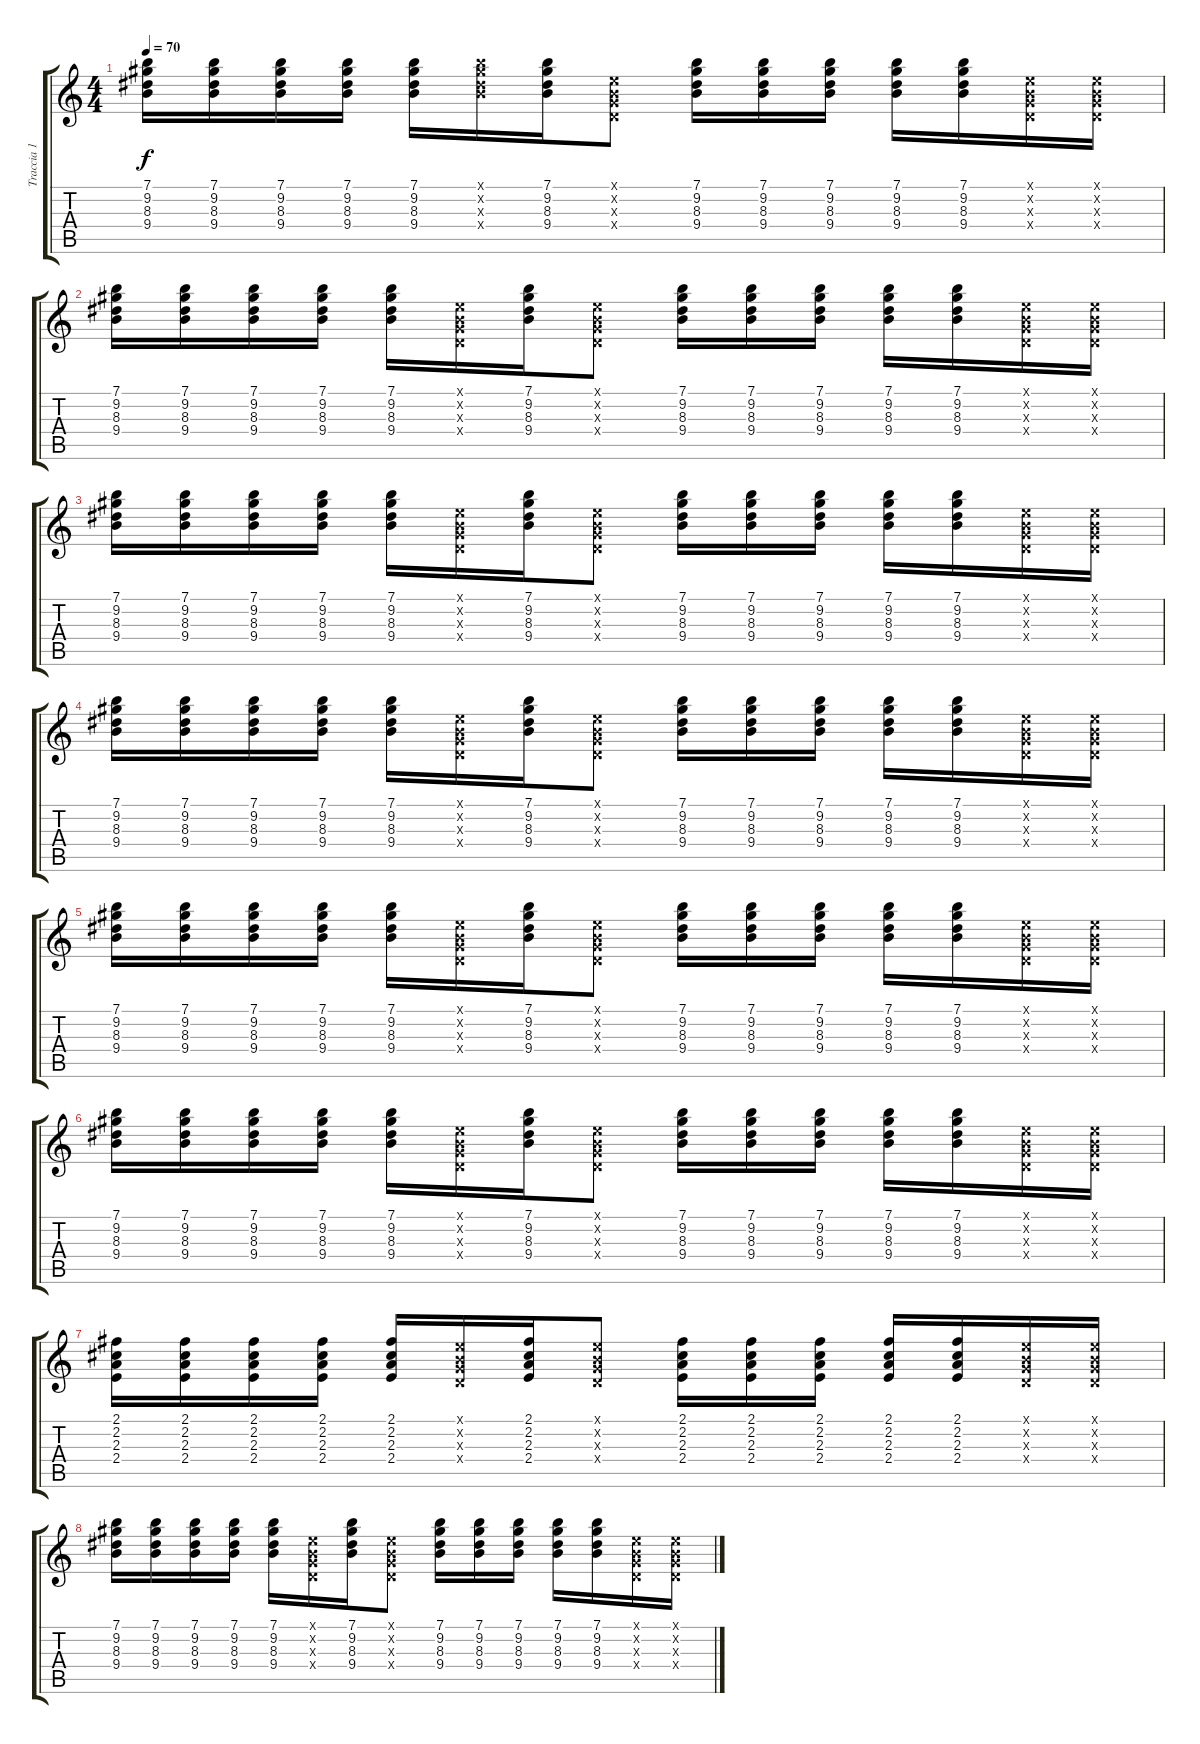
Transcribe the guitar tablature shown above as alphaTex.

\track ("Traccia 1" "Traccia 1") {instrument distortionguitar}
\staff {score tabs}
\tuning (E4 B3 G3 D3 A2 E2) {hide}
\ts (4 4)
\tempo 70
\clef g2
\ks c
(7.1 9.2 8.3 9.4).16{dy f instrument distortionguitar} (7.1 9.2 8.3 9.4).16 (7.1 9.2 8.3 9.4).16 (7.1 9.2 8.3 9.4).16 (7.1 9.2 8.3 9.4).16 (7.1{x} 9.2{x} 8.3{x} 9.4{x}).16 (7.1 9.2 8.3 9.4).16 (0.1{x} 0.2{x} 0.3{x} 0.4{x}).8 (7.1 9.2 8.3 9.4).16 (7.1 9.2 8.3 9.4).16 (7.1 9.2 8.3 9.4).16 (7.1 9.2 8.3 9.4).16 (7.1 9.2 8.3 9.4).16 (0.1{x} 0.2{x} 0.3{x} 0.4{x}).16 (0.1{x} 0.2{x} 0.3{x} 0.4{x}).16 |
(7.1 9.2 8.3 9.4).16 (7.1 9.2 8.3 9.4).16 (7.1 9.2 8.3 9.4).16 (7.1 9.2 8.3 9.4).16 (7.1 9.2 8.3 9.4).16 (0.1{x} 0.2{x} 0.3{x} 0.4{x}).16 (7.1 9.2 8.3 9.4).16 (0.1{x} 0.2{x} 0.3{x} 0.4{x}).8 (7.1 9.2 8.3 9.4).16 (7.1 9.2 8.3 9.4).16 (7.1 9.2 8.3 9.4).16 (7.1 9.2 8.3 9.4).16 (7.1 9.2 8.3 9.4).16 (0.1{x} 0.2{x} 0.3{x} 0.4{x}).16 (0.1{x} 0.2{x} 0.3{x} 0.4{x}).16 |
(7.1 9.2 8.3 9.4).16 (7.1 9.2 8.3 9.4).16 (7.1 9.2 8.3 9.4).16 (7.1 9.2 8.3 9.4).16 (7.1 9.2 8.3 9.4).16 (0.1{x} 0.2{x} 0.3{x} 0.4{x}).16 (7.1 9.2 8.3 9.4).16 (0.1{x} 0.2{x} 0.3{x} 0.4{x}).8 (7.1 9.2 8.3 9.4).16 (7.1 9.2 8.3 9.4).16 (7.1 9.2 8.3 9.4).16 (7.1 9.2 8.3 9.4).16 (7.1 9.2 8.3 9.4).16 (0.1{x} 0.2{x} 0.3{x} 0.4{x}).16 (0.1{x} 0.2{x} 0.3{x} 0.4{x}).16 |
(7.1 9.2 8.3 9.4).16 (7.1 9.2 8.3 9.4).16 (7.1 9.2 8.3 9.4).16 (7.1 9.2 8.3 9.4).16 (7.1 9.2 8.3 9.4).16 (0.1{x} 0.2{x} 0.3{x} 0.4{x}).16 (7.1 9.2 8.3 9.4).16 (0.1{x} 0.2{x} 0.3{x} 0.4{x}).8 (7.1 9.2 8.3 9.4).16 (7.1 9.2 8.3 9.4).16 (7.1 9.2 8.3 9.4).16 (7.1 9.2 8.3 9.4).16 (7.1 9.2 8.3 9.4).16 (0.1{x} 0.2{x} 0.3{x} 0.4{x}).16 (0.1{x} 0.2{x} 0.3{x} 0.4{x}).16 |
(7.1 9.2 8.3 9.4).16 (7.1 9.2 8.3 9.4).16 (7.1 9.2 8.3 9.4).16 (7.1 9.2 8.3 9.4).16 (7.1 9.2 8.3 9.4).16 (0.1{x} 0.2{x} 0.3{x} 0.4{x}).16 (7.1 9.2 8.3 9.4).16 (0.1{x} 0.2{x} 0.3{x} 0.4{x}).8 (7.1 9.2 8.3 9.4).16 (7.1 9.2 8.3 9.4).16 (7.1 9.2 8.3 9.4).16 (7.1 9.2 8.3 9.4).16 (7.1 9.2 8.3 9.4).16 (0.1{x} 0.2{x} 0.3{x} 0.4{x}).16 (0.1{x} 0.2{x} 0.3{x} 0.4{x}).16 |
(7.1 9.2 8.3 9.4).16 (7.1 9.2 8.3 9.4).16 (7.1 9.2 8.3 9.4).16 (7.1 9.2 8.3 9.4).16 (7.1 9.2 8.3 9.4).16 (0.1{x} 0.2{x} 0.3{x} 0.4{x}).16 (7.1 9.2 8.3 9.4).16 (0.1{x} 0.2{x} 0.3{x} 0.4{x}).8 (7.1 9.2 8.3 9.4).16 (7.1 9.2 8.3 9.4).16 (7.1 9.2 8.3 9.4).16 (7.1 9.2 8.3 9.4).16 (7.1 9.2 8.3 9.4).16 (0.1{x} 0.2{x} 0.3{x} 0.4{x}).16 (0.1{x} 0.2{x} 0.3{x} 0.4{x}).16 |
(2.1 2.2 2.3 2.4).16 (2.1 2.2 2.3 2.4).16 (2.1 2.2 2.3 2.4).16 (2.1 2.2 2.3 2.4).16 (2.1 2.2 2.3 2.4).16 (0.1{x} 0.2{x} 0.3{x} 0.4{x}).16 (2.1 2.2 2.3 2.4).16 (0.1{x} 0.2{x} 0.3{x} 0.4{x}).8 (2.1 2.2 2.3 2.4).16 (2.1 2.2 2.3 2.4).16 (2.1 2.2 2.3 2.4).16 (2.1 2.2 2.3 2.4).16 (2.1 2.2 2.3 2.4).16 (0.1{x} 0.2{x} 0.3{x} 0.4{x}).16 (0.1{x} 0.2{x} 0.3{x} 0.4{x}).16 |
(7.1 9.2 8.3 9.4).16 (7.1 9.2 8.3 9.4).16 (7.1 9.2 8.3 9.4).16 (7.1 9.2 8.3 9.4).16 (7.1 9.2 8.3 9.4).16 (0.1{x} 0.2{x} 0.3{x} 0.4{x}).16 (7.1 9.2 8.3 9.4).16 (0.1{x} 0.2{x} 0.3{x} 0.4{x}).8 (7.1 9.2 8.3 9.4).16 (7.1 9.2 8.3 9.4).16 (7.1 9.2 8.3 9.4).16 (7.1 9.2 8.3 9.4).16 (7.1 9.2 8.3 9.4).16 (0.1{x} 0.2{x} 0.3{x} 0.4{x}).16 (0.1{x} 0.2{x} 0.3{x} 0.4{x}).16
